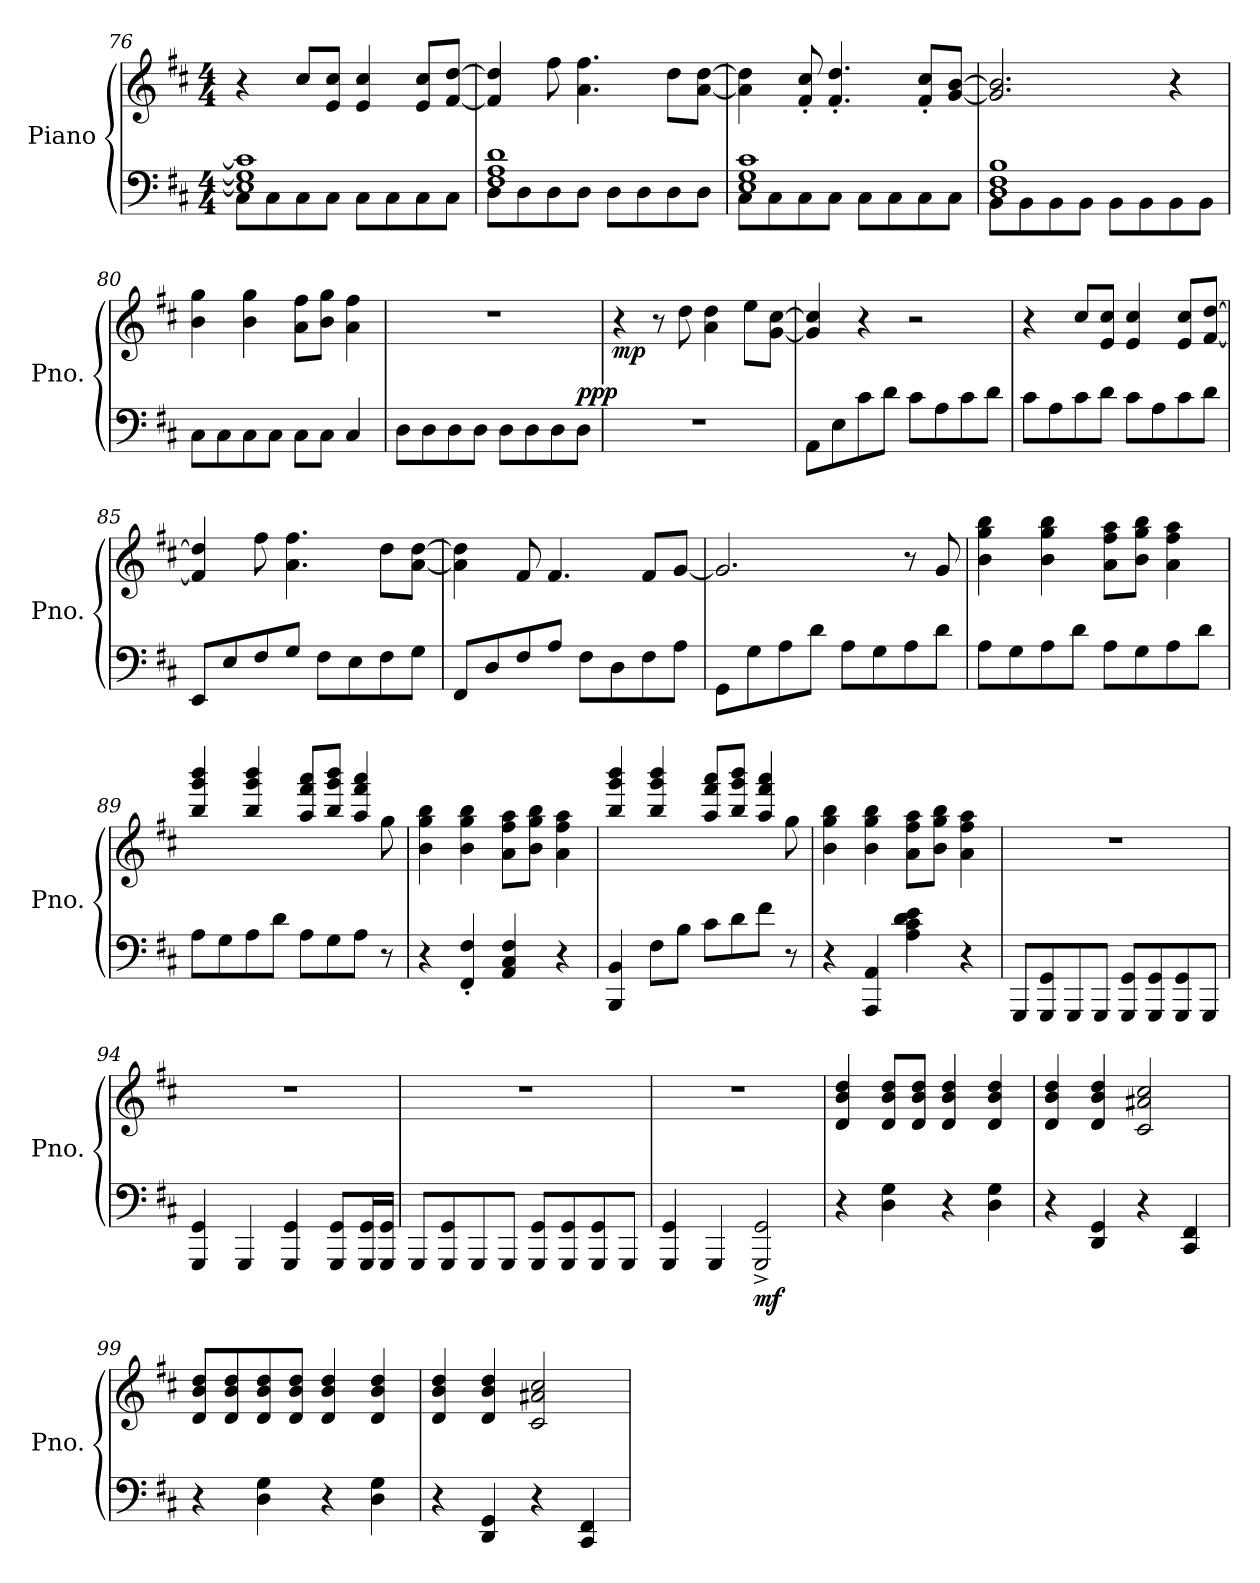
**kern	**kern	**dynam
*part1	*part1	*part1
*staff2	*staff1	*staff1/2
*I"Piano	*	*
*I'Pno.	*	*
*clefF4	*clefG2	*
*k[f#c#]	*k[f#c#]	*
*M4/4	*M4/4	*
=76	=76	=76
*^	*	*
1E] 1G] 1c#]	8C#\L	4r	.
.	8C#\	.	.
.	8C#\	8cc#/L	.
.	8C#\J	8e/ 8cc#/J	.
.	8C#\L	4e/ 4cc#/	.
.	8C#\	.	.
.	8C#\	8e/ 8cc#/L	.
.	8C#\J	[8f#/ [8dd/J	.
=77	=77	=77	=77
1F# 1A 1d	8D\L	4f#/] 4dd/]	.
.	8D\	.	.
.	8D\	8ff#\	.
.	8D\J	4.a\ 4.ff#\	.
.	8D\L	.	.
.	8D\	.	.
.	8D\	8dd\L	.
.	8D\J	[8a\ [8dd\J	.
!!LO:LB:g=z
=78	=78	=78	=78
1E 1G 1c#	8C#\L	4a\] 4dd\]	.
.	8C#\	.	.
.	8C#\	8f#/' 8cc#/'	.
.	8C#\J	4.f#/' 4.dd/'	.
.	8C#\L	.	.
.	8C#\	.	.
.	8C#\	8f#/' 8cc#/'L	.
.	8C#\J	[8g/ [8b/J	.
=79	=79	=79	=79
1D 1F# 1B	8BB\L	2.g/] 2.b/]	.
.	8BB\	.	.
.	8BB\	.	.
.	8BB\J	.	.
.	8BB\L	.	.
.	8BB\	.	.
.	8BB\	4r	.
.	8BB\J	.	.
*v	*v	*	*
=80	=80	=80
8C#\L	4b\ 4gg\	.
8C#\	.	.
8C#\	4b\ 4gg\	.
8C#\J	.	.
8C#\L	8a\ 8ff#\L	.
8C#\J	8b\ 8gg\J	.
4C#/	4a\ 4ff#\	.
=81	=81	=81
8D\L	1r	.
8D\	.	.
8D\	.	.
8D\J	.	.
8D\L	.	.
8D\	.	.
8D\	.	.
!	!	!LO:DY:a=2
8D\J	.	ppp
=82	=82	=82
!	!	!LO:DY:b
1r	4r	mp
.	8r	.
.	8dd\	.
.	4a\ 4dd\	.
.	8ee\L	.
.	[8g\ [8cc#\J	.
!!LO:LB:g=z
=83	=83	=83
8AA\L	4g/] 4cc#/]	.
8E\	.	.
8c#\	4r	.
8d\J	.	.
8c#\L	2r	.
8A\	.	.
8c#\	.	.
8d\J	.	.
=84	=84	=84
8c#\L	4r	.
8A\	.	.
8c#\	8cc#/L	.
8d\J	8e/ 8cc#/J	.
8c#\L	4e/ 4cc#/	.
8A\	.	.
8c#\	8e/ 8cc#/L	.
8d\J	[8f#/ [8dd/J	.
=85	=85	=85
8EE/L	4f#/] 4dd/]	.
8E/	.	.
8F#/	8ff#\	.
8G/J	4.a\ 4.ff#\	.
8F#\L	.	.
8E\	.	.
8F#\	8dd\L	.
8G\J	[8a\ [8dd\J	.
=86	=86	=86
8FF#/L	4a\] 4dd\]	.
8D/	.	.
8F#/	8f#/	.
8A/J	4.f#/	.
8F#\L	.	.
8D\	.	.
8F#\	8f#/L	.
8A\J	[8g/J	.
=87	=87	=87
8GG\L	2.g/]	.
8G\	.	.
8A\	.	.
8d\J	.	.
8A\L	.	.
8G\	.	.
8A\	8r	.
8d\J	8g/	.
!!LO:PB:g=z
=88	=88	=88
8A\L	4b\ 4gg\ 4bb\	.
8G\	.	.
8A\	4b\ 4gg\ 4bb\	.
8d\J	.	.
8A\L	8a\ 8ff#\ 8aa\L	.
8G\	8b\ 8gg\ 8bb\J	.
8A\	4a\ 4ff#\ 4aa\	.
8d\J	.	.
=89	=89	=89
*	*^	*
8A\L	4bb/ 4ggg/ 4bbb/	2..ryy	.
8G\	.	.	.
8A\	4bb/ 4ggg/ 4bbb/	.	.
8d\J	.	.	.
8A\L	8aa/ 8fff#/ 8aaa/L	.	.
8G\	8bb/ 8ggg/ 8bbb/J	.	.
8A\J	4aa/ 4fff#/ 4aaa/	.	.
8r	.	8gg\	.
*	*v	*v	*
=90	=90	=90
4r	4b\ 4gg\ 4bb\	.
4FF#/' 4F#/'	4b\ 4gg\ 4bb\	.
4AA/ 4C#/ 4F#/	8a\ 8ff#\ 8aa\L	.
.	8b\ 8gg\ 8bb\J	.
4r	4a\ 4ff#\ 4aa\	.
=91	=91	=91
*	*^	*
4BBB/ 4BB/	4bb/ 4ggg/ 4bbb/	2..ryy	.
8F#\L	4bb/ 4ggg/ 4bbb/	.	.
8B\J	.	.	.
8c#\L	8aa/ 8fff#/ 8aaa/L	.	.
8d\	8bb/ 8ggg/ 8bbb/J	.	.
8f#\J	4aa/ 4fff#/ 4aaa/	.	.
8r	.	8gg\	.
*	*v	*v	*
=92	=92	=92
4r	4b\ 4gg\ 4bb\	.
4AAA/ 4AA/	4b\ 4gg\ 4bb\	.
4A\ 4c#\ 4d\ 4e\	8a\ 8ff#\ 8aa\L	.
.	8b\ 8gg\ 8bb\J	.
4r	4a\ 4ff#\ 4aa\	.
!!LO:LB:g=z
=93	=93	=93
8GGG/L	1r	.
8GGG/ 8GG/	.	.
8GGG/	.	.
8GGG/J	.	.
8GGG/ 8GG/L	.	.
8GGG/ 8GG/	.	.
8GGG/ 8GG/	.	.
8GGG/J	.	.
=94	=94	=94
4GGG/ 4GG/	1r	.
4GGG/	.	.
4GGG/ 4GG/	.	.
8GGG/ 8GG/L	.	.
16GGG/ 16GG/L	.	.
16GGG/ 16GG/JJ	.	.
=95	=95	=95
8GGG/L	1r	.
8GGG/ 8GG/	.	.
8GGG/	.	.
8GGG/J	.	.
8GGG/ 8GG/L	.	.
8GGG/ 8GG/	.	.
8GGG/ 8GG/	.	.
8GGG/J	.	.
=96	=96	=96
4GGG/ 4GG/	1r	.
4GGG/	.	.
!	!	!LO:DY:b=2
2GGG/^ 2GG/^	.	mf
=97	=97	=97
4r	4d/ 4b/ 4dd/	.
4D\ 4G\	8d/ 8b/ 8dd/L	.
.	8d/ 8b/ 8dd/J	.
4r	4d/ 4b/ 4dd/	.
4D\ 4G\	4d/ 4b/ 4dd/	.
!!LO:LB:g=z
=98	=98	=98
4r	4d/ 4b/ 4dd/	.
4DD/ 4GG/	4d/ 4b/ 4dd/	.
4r	2c#/ 2a#X/ 2cc#/	.
4CC#/ 4FF#/	.	.
=99	=99	=99
4r	8d/ 8b/ 8dd/L	.
.	8d/ 8b/ 8dd/	.
4D\ 4G\	8d/ 8b/ 8dd/	.
.	8d/ 8b/ 8dd/J	.
4r	4d/ 4b/ 4dd/	.
4D\ 4G\	4d/ 4b/ 4dd/	.
=100	=100	=100
4r	4d/ 4b/ 4dd/	.
4DD/ 4GG/	4d/ 4b/ 4dd/	.
4r	2c#/ 2a#X/ 2cc#/	.
4CC#/ 4FF#/	.	.
=	=	=
*-	*-	*-
